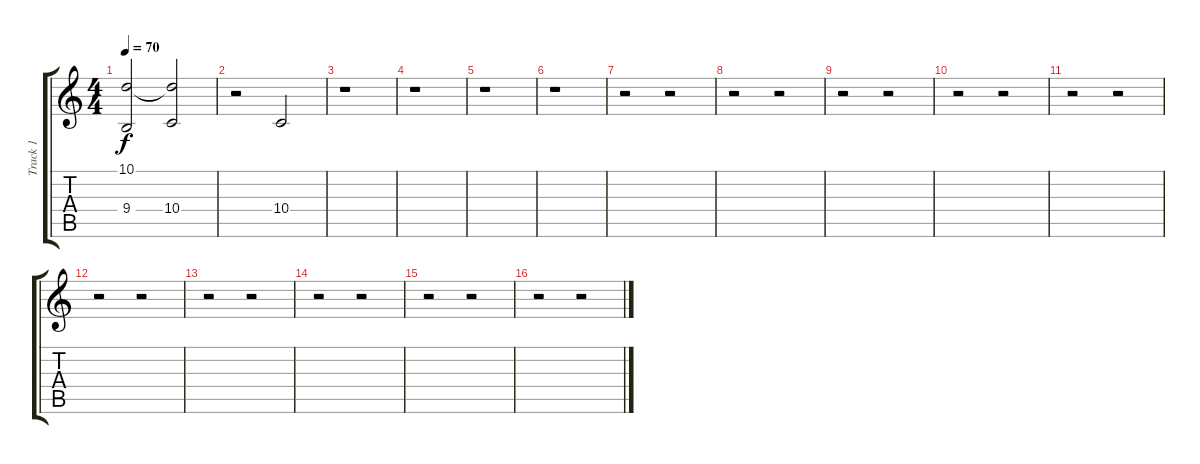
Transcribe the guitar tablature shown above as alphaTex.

\track ("Track 1" "Track 1") {instrument violin}
\staff {score tabs}
\tuning (E4 B3 G3 D3 A2 E2) {hide}
\ts (4 4)
\tempo 70
\clef g2
\ks c
(10.1 9.4).2{dy f} (10.1{t} 10.4).2 |
r.2 10.4.2 |
r.1 |
r.1 |
r.1 |
r.1 |
r.2 r.2 |
r.2 r.2 |
r.2 r.2 |
r.2 r.2 |
r.2 r.2 |
r.2 r.2 |
r.2 r.2 |
r.2 r.2 |
r.2 r.2 |
r.2 r.2
